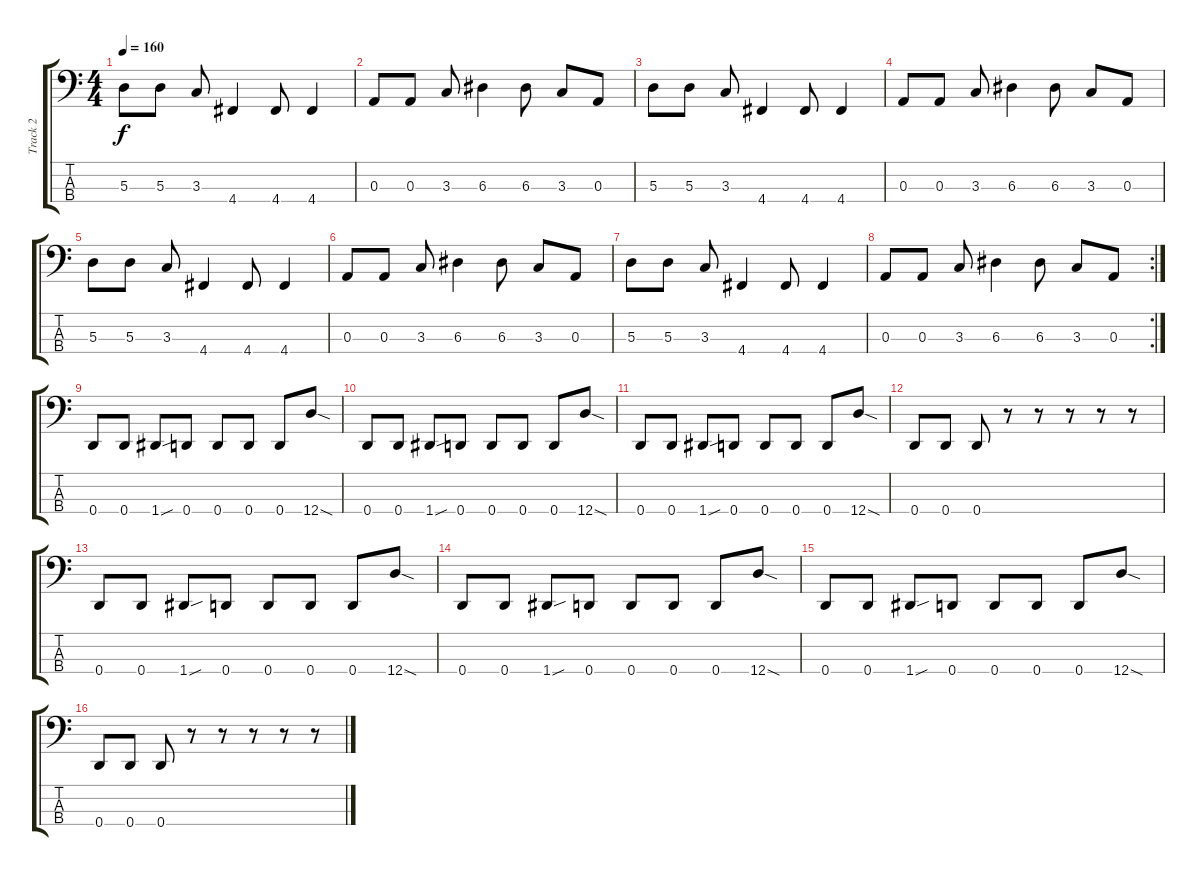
\track ("Track 2" "Track 2") {instrument electricbasspick}
\staff {score tabs}
\tuning (G2 D2 A1 D1) {hide}
\ts (4 4)
\tempo 160
\clef f4
\ks c
5.3.8{dy f} 5.3.8 3.3.8 4.4.4 4.4.8 4.4.4 |
0.3.8 0.3.8 3.3.8 6.3.4 6.3.8 3.3.8 0.3.8 |
5.3.8 5.3.8 3.3.8 4.4.4 4.4.8 4.4.4 |
0.3.8 0.3.8 3.3.8 6.3.4 6.3.8 3.3.8 0.3.8 |
5.3.8 5.3.8 3.3.8 4.4.4 4.4.8 4.4.4 |
0.3.8 0.3.8 3.3.8 6.3.4 6.3.8 3.3.8 0.3.8 |
5.3.8 5.3.8 3.3.8 4.4.4 4.4.8 4.4.4 |
\rc 2
0.3.8 0.3.8 3.3.8 6.3.4 6.3.8 3.3.8 0.3.8 |
0.4.8 0.4.8 1.4{sou}.8 0.4.8 0.4.8 0.4.8 0.4.8 12.4{sod}.8 |
0.4.8 0.4.8 1.4{sou}.8 0.4.8 0.4.8 0.4.8 0.4.8 12.4{sod}.8 |
0.4.8 0.4.8 1.4{sou}.8 0.4.8 0.4.8 0.4.8 0.4.8 12.4{sod}.8 |
0.4.8 0.4.8 0.4.8 r.8 r.8 r.8 r.8 r.8 |
0.4.8 0.4.8 1.4{sou}.8 0.4.8 0.4.8 0.4.8 0.4.8 12.4{sod}.8 |
0.4.8 0.4.8 1.4{sou}.8 0.4.8 0.4.8 0.4.8 0.4.8 12.4{sod}.8 |
0.4.8 0.4.8 1.4{sou}.8 0.4.8 0.4.8 0.4.8 0.4.8 12.4{sod}.8 |
0.4.8 0.4.8 0.4.8 r.8 r.8 r.8 r.8 r.8
